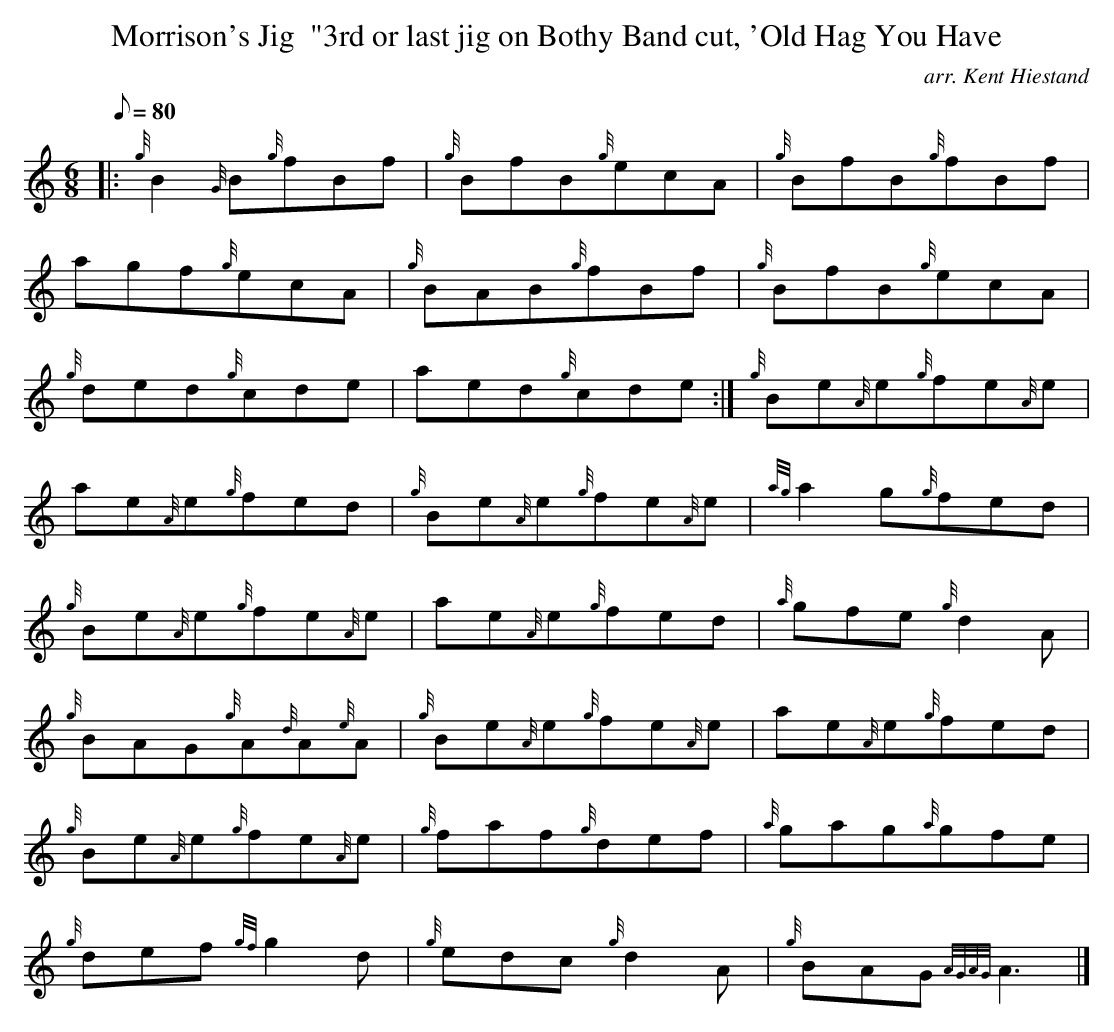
X:1
T:Morrison's Jig  "3rd or last jig on Bothy Band cut, 'Old Hag You Have
M:6/8
L:1/8
Q:80
C:arr. Kent Hiestand
K:HP
|: {g}B2{G}B{g}fBf | \
{g}BfB{g}ecA | \
{g}BfB{g}fBf |
agf{g}ecA | \
{g}BAB{g}fBf | \
{g}BfB{g}ecA |
{g}ded{g}cde | \
aed{g}cde :| \
{g}Be{A}e{g}fe{A}e |
ae{A}e{g}fed | \
{g}Be{A}e{g}fe{A}e | \
{ag}a2g{g}fed |
{g}Be{A}e{g}fe{A}e | \
ae{A}e{g}fed | \
{a}gfe{g}d2A |
{g}BAG{g}A{d}A{e}A | \
{g}Be{A}e{g}fe{A}e | \
ae{A}e{g}fed |
{g}Be{A}e{g}fe{A}e | \
{g}faf{g}def | \
{a}gag{a}gfe |
{g}def{gf}g2d | \
{g}edc{g}d2A | \
{g}BAG{AGAG}A3|]
